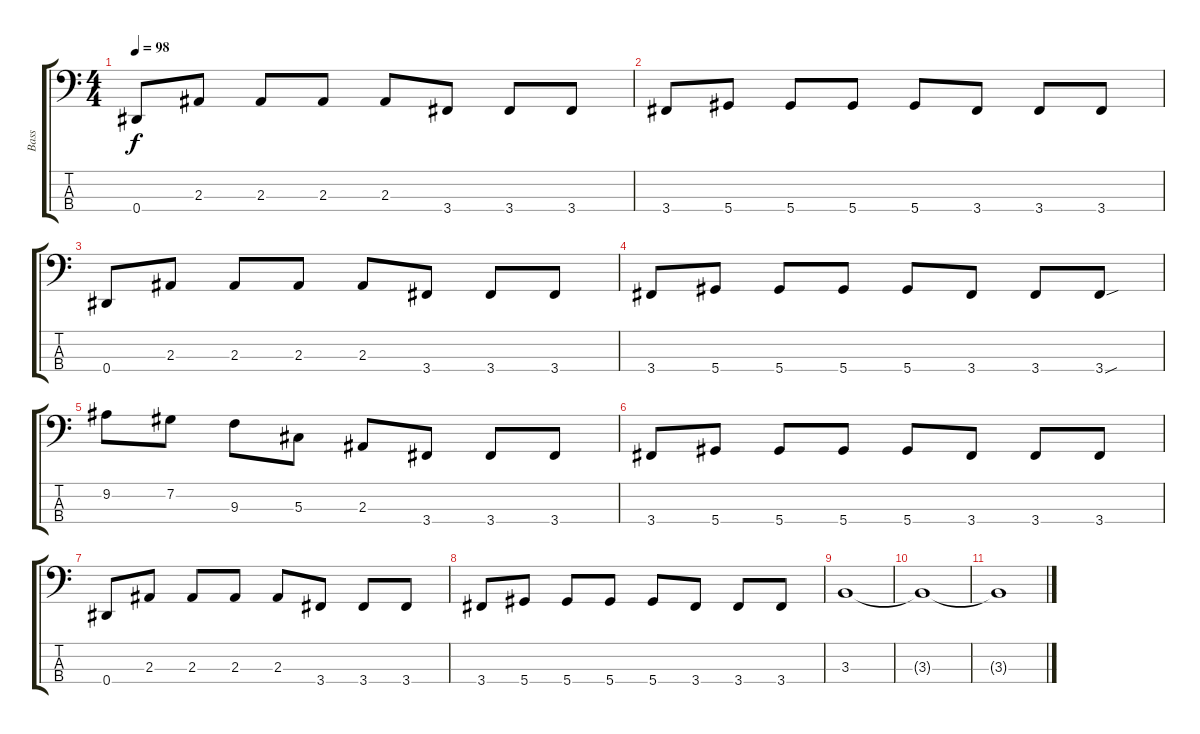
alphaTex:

\track ("Bass" "Bass") {instrument electricbassfinger}
\staff {score tabs}
\tuning (Gb2 Db2 Ab1 Eb1) {hide}
\ts (4 4)
\tempo 98
\clef f4
\ks c
0.4.8{dy f} 2.3.8 2.3.8 2.3.8 2.3.8 3.4.8 3.4.8 3.4.8 |
3.4.8 5.4.8 5.4.8 5.4.8 5.4.8 3.4.8 3.4.8 3.4.8 |
0.4.8 2.3.8 2.3.8 2.3.8 2.3.8 3.4.8 3.4.8 3.4.8 |
3.4.8 5.4.8 5.4.8 5.4.8 5.4.8 3.4.8 3.4.8 3.4{sou}.8 |
9.2.8 7.2.8 9.3.8 5.3.8 2.3.8 3.4.8 3.4.8 3.4.8 |
3.4.8 5.4.8 5.4.8 5.4.8 5.4.8 3.4.8 3.4.8 3.4.8 |
0.4.8 2.3.8 2.3.8 2.3.8 2.3.8 3.4.8 3.4.8 3.4.8 |
3.4.8 5.4.8 5.4.8 5.4.8 5.4.8 3.4.8 3.4.8 3.4.8 |
3.3.1 |
3.3{t}.1 |
3.3{t}.1
